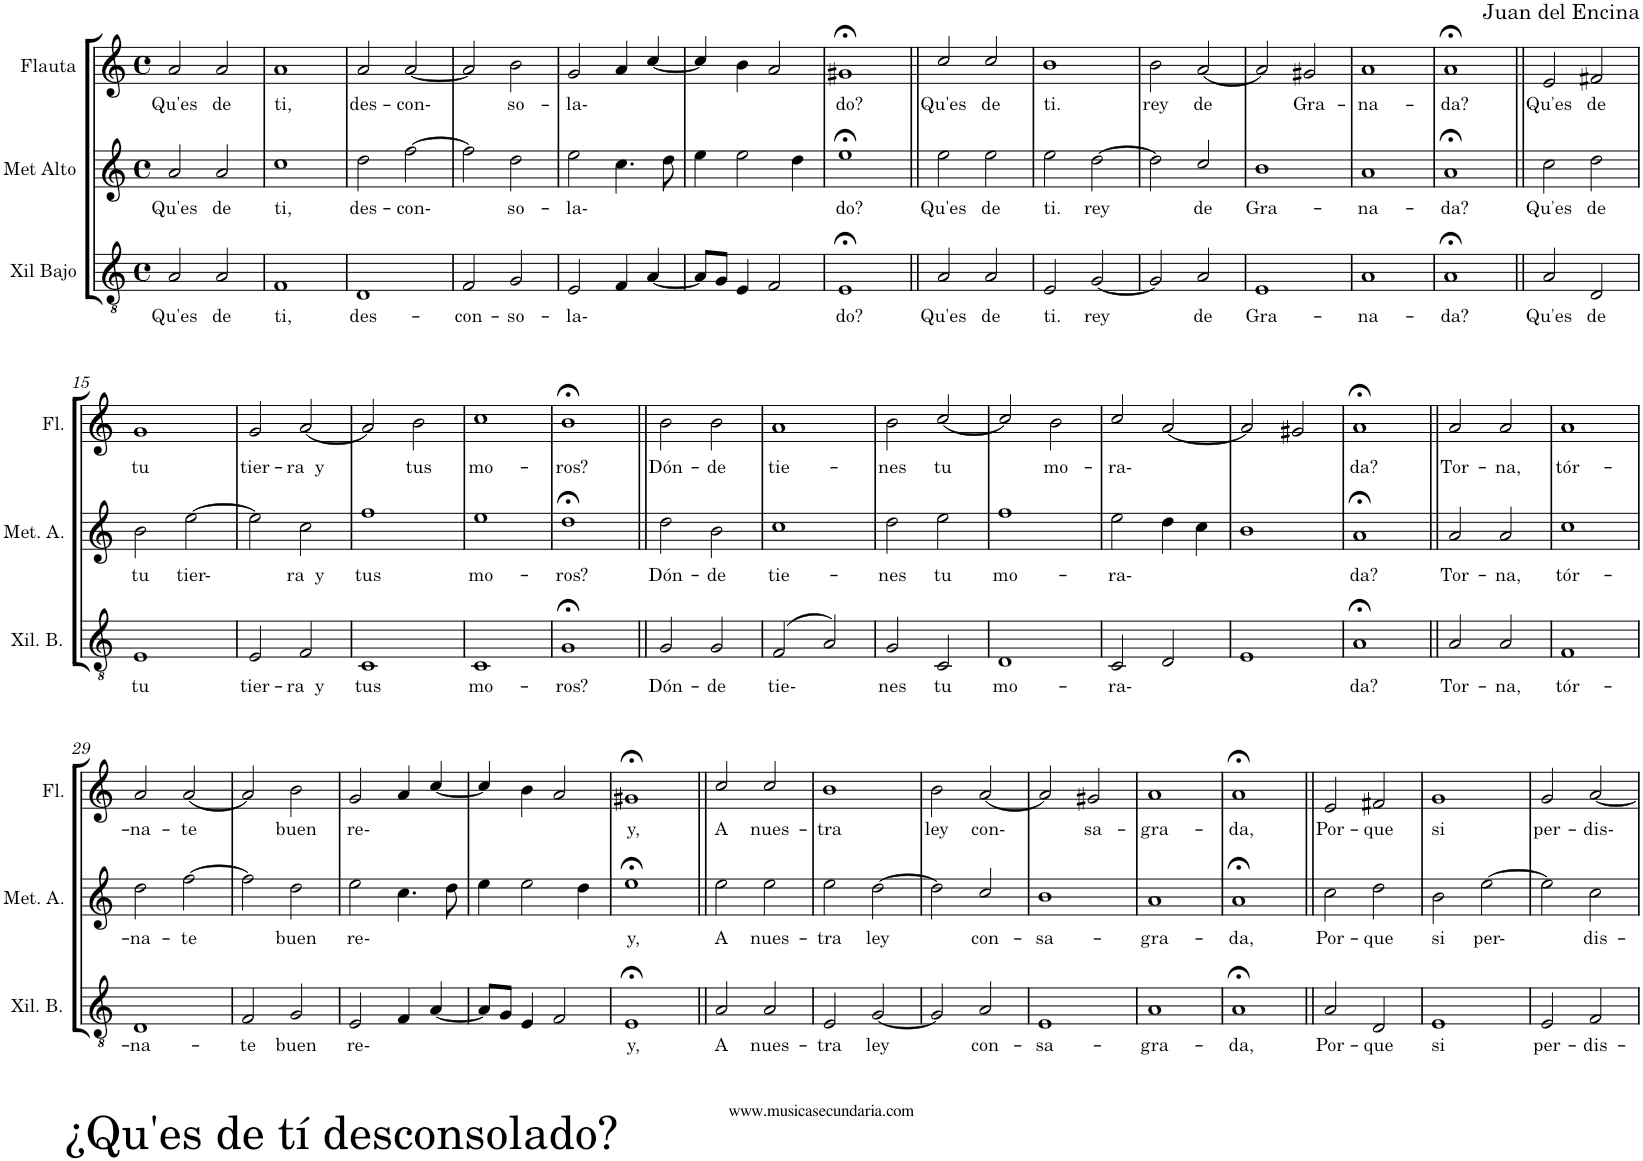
**kern	**text	**kern	**text	**kern	**text
*part3	*part3	*part2	*part2	*part1	*part1
*staff3	*staff3	*staff2	*staff2	*staff1	*staff1
*I"Xil Bajo	*	*I"Met Alto	*	*I"Flauta	*
*I'Xil. B.	*	*I'Met. A.	*	*I'Fl.	*
*clefGv2	*	*clefG2	*	*clefG2	*
*k[]	*	*k[]	*	*k[]	*
*C:	*	*C:	*	*C:	*
*M4/4	*	*M4/4	*	*M4/4	*
*met(c)	*	*met(c)	*	*met(c)	*
=1	=1	=1	=1	=1	=1
!	!LO:LY:b	!	!LO:LY:b	!	!LO:LY:b
2A/	Qu'es	2a/	Qu'es	2a/	Qu'es
!	!LO:LY:b	!	!LO:LY:b	!	!LO:LY:b
2A/	de	2a/	de	2a/	de
=2	=2	=2	=2	=2	=2
!	!LO:LY:b	!	!LO:LY:b	!	!LO:LY:b
1F	ti,	1cc	ti,	1a	ti,
=3	=3	=3	=3	=3	=3
!	!LO:LY:b	!	!LO:LY:b	!	!LO:LY:b
1D	des-	2dd\	des-	2a/	des-
!	!	!	!LO:LY:b	!	!LO:LY:b
.	.	[2ff\	-con-	[2a/	-con-
=4	=4	=4	=4	=4	=4
!	!LO:LY:b	!	!	!	!
2F/	-con-	2ff\]	.	2a/]	.
!	!LO:LY:b	!	!LO:LY:b	!	!LO:LY:b
2G/	-so-	2dd\	so-	2b\	so-
=5	=5	=5	=5	=5	=5
!	!LO:LY:b	!	!LO:LY:b	!	!LO:LY:b
2E/	-la-	2ee\	-la-	2g/	-la-
4F/	.	4.cc\	.	4a/	.
[4A/	.	.	.	[4cc/	.
.	.	8dd\	.	.	.
=6	=6	=6	=6	=6	=6
8A/L]	.	4ee\	.	4cc/]	.
8G/J	.	.	.	.	.
4E/	.	2ee\	.	4b\	.
2F/	.	.	.	2a/	.
.	.	4dd\	.	.	.
=7	=7	=7	=7	=7	=7
!	!LO:LY:b	!	!LO:LY:b	!	!LO:LY:b
1E;<	do?	1ee;<	do?	1g#X;<	do?
=8||	=8||	=8||	=8||	=8||	=8||
!	!LO:LY:b	!	!LO:LY:b	!	!LO:LY:b
2A/	Qu'es	2ee\	Qu'es	2cc/	Qu'es
!	!LO:LY:b	!	!LO:LY:b	!	!LO:LY:b
2A/	de	2ee\	de	2cc/	de
=9	=9	=9	=9	=9	=9
!	!LO:LY:b	!	!LO:LY:b	!	!LO:LY:b
2E/	ti.	2ee\	ti.	1b	ti.
!	!LO:LY:b	!	!LO:LY:b	!	!
[2G/	rey	[2dd\	rey	.	.
=10	=10	=10	=10	=10	=10
!	!	!	!	!	!LO:LY:b
2G/]	.	2dd\]	.	2b\	rey
!	!LO:LY:b	!	!LO:LY:b	!	!LO:LY:b
2A/	de	2cc/	de	[2a/	de
=11	=11	=11	=11	=11	=11
!	!LO:LY:b	!	!LO:LY:b	!	!
1E	Gra-	1b	Gra-	2a/]	.
!	!	!	!	!	!LO:LY:b
.	.	.	.	2g#X/	Gra-
=12	=12	=12	=12	=12	=12
!	!LO:LY:b	!	!LO:LY:b	!	!LO:LY:b
1A	-na-	1a	-na-	1a	-na-
=13	=13	=13	=13	=13	=13
!	!LO:LY:b	!	!LO:LY:b	!	!LO:LY:b
1A;<	-da?	1a;<	-da?	1a;<	-da?
=14||	=14||	=14||	=14||	=14||	=14||
!	!LO:LY:b	!	!LO:LY:b	!	!LO:LY:b
2A/	Qu'es	2cc\	Qu'es	2e/	Qu'es
!	!LO:LY:b	!	!LO:LY:b	!	!LO:LY:b
2D/	de	2dd\	de	2f#X/	de
!!LO:LB:g=z
=15	=15	=15	=15	=15	=15
!	!LO:LY:b	!	!LO:LY:b	!	!LO:LY:b
1E	tu	2b\	tu	1g	tu
!	!	!	!LO:LY:b	!	!
.	.	[2ee\	tier-	.	.
=16	=16	=16	=16	=16	=16
!	!LO:LY:b	!	!	!	!LO:LY:b
2E/	tier-	2ee\]	.	2g/	tier-
!	!LO:LY:b	!	!LO:LY:b	!	!LO:LY:b
2F/	-ra y	2cc\	ra y	[2a/	-ra y
=17	=17	=17	=17	=17	=17
!	!LO:LY:b	!	!LO:LY:b	!	!
1C	tus	1ff	tus	2a/]	.
!	!	!	!	!	!LO:LY:b
.	.	.	.	2b\	tus
=18	=18	=18	=18	=18	=18
!	!LO:LY:b	!	!LO:LY:b	!	!LO:LY:b
1C	mo-	1ee	mo-	1cc	mo-
=19	=19	=19	=19	=19	=19
!	!LO:LY:b	!	!LO:LY:b	!	!LO:LY:b
1G;<	-ros?	1dd;<	-ros?	1b;<	-ros?
=20||	=20||	=20||	=20||	=20||	=20||
!	!LO:LY:b	!	!LO:LY:b	!	!LO:LY:b
2G/	Dón-	2dd\	Dón-	2b\	Dón-
!	!LO:LY:b	!	!LO:LY:b	!	!LO:LY:b
2G/	-de	2b\	-de	2b\	-de
=21	=21	=21	=21	=21	=21
!	!LO:LY:b	!	!LO:LY:b	!	!LO:LY:b
(>2F/	tie-	1cc	tie-	1a	tie-
2A/)	.	.	.	.	.
=22	=22	=22	=22	=22	=22
!	!LO:LY:b	!	!LO:LY:b	!	!LO:LY:b
2G/	nes	2dd\	-nes	2b\	-nes
!	!LO:LY:b	!	!LO:LY:b	!	!LO:LY:b
2C/	tu	2ee\	tu	[2cc/	tu
=23	=23	=23	=23	=23	=23
!	!LO:LY:b	!	!LO:LY:b	!	!
1D	mo-	1ff	mo-	2cc/]	.
!	!	!	!	!	!LO:LY:b
.	.	.	.	2b\	mo-
=24	=24	=24	=24	=24	=24
!	!LO:LY:b	!	!LO:LY:b	!	!LO:LY:b
2C/	-ra-	2ee\	-ra-	2cc/	-ra-
2D/	.	4dd\	.	[2a/	.
.	.	4cc\	.	.	.
=25	=25	=25	=25	=25	=25
1E	.	1b	.	2a/]	.
.	.	.	.	2g#X/	.
=26	=26	=26	=26	=26	=26
!	!LO:LY:b	!	!LO:LY:b	!	!LO:LY:b
1A;<	da?	1a;<	da?	1a;<	da?
=27||	=27||	=27||	=27||	=27||	=27||
!	!LO:LY:b	!	!LO:LY:b	!	!LO:LY:b
2A/	Tor-	2a/	Tor-	2a/	Tor-
!	!LO:LY:b	!	!LO:LY:b	!	!LO:LY:b
2A/	-na,	2a/	-na,	2a/	-na,
=28	=28	=28	=28	=28	=28
!	!LO:LY:b	!	!LO:LY:b	!	!LO:LY:b
1F	tór-	1cc	tór-	1a	tór-
!!LO:LB:g=z
=29	=29	=29	=29	=29	=29
!	!LO:LY:b	!	!LO:LY:b	!	!LO:LY:b
1D	-na-	2dd\	-na-	2a/	-na-
!	!	!	!LO:LY:b	!	!LO:LY:b
.	.	[2ff\	-te	[2a/	-te
=30	=30	=30	=30	=30	=30
!	!LO:LY:b	!	!	!	!
2F/	-te	2ff\]	.	2a/]	.
!	!LO:LY:b	!	!LO:LY:b	!	!LO:LY:b
2G/	buen	2dd\	buen	2b\	buen
=31	=31	=31	=31	=31	=31
!	!LO:LY:b	!	!LO:LY:b	!	!LO:LY:b
2E/	re-	2ee\	re-	2g/	re-
4F/	.	4.cc\	.	4a/	.
[4A/	.	.	.	[4cc/	.
.	.	8dd\	.	.	.
=32	=32	=32	=32	=32	=32
8A/L]	.	4ee\	.	4cc/]	.
8G/J	.	.	.	.	.
4E/	.	2ee\	.	4b\	.
2F/	.	.	.	2a/	.
.	.	4dd\	.	.	.
=33	=33	=33	=33	=33	=33
!	!LO:LY:b	!	!LO:LY:b	!	!LO:LY:b
1E;<	y,	1ee;<	y,	1g#X;<	y,
=34||	=34||	=34||	=34||	=34||	=34||
!	!LO:LY:b	!	!LO:LY:b	!	!LO:LY:b
2A/	A	2ee\	A	2cc/	A
!	!LO:LY:b	!	!LO:LY:b	!	!LO:LY:b
2A/	nues-	2ee\	nues-	2cc/	nues-
=35	=35	=35	=35	=35	=35
!	!LO:LY:b	!	!LO:LY:b	!	!LO:LY:b
2E/	-tra	2ee\	-tra	1b	-tra
!	!LO:LY:b	!	!LO:LY:b	!	!
[2G/	ley	[2dd\	ley	.	.
=36	=36	=36	=36	=36	=36
!	!	!	!	!	!LO:LY:b
2G/]	.	2dd\]	.	2b\	ley
!	!LO:LY:b	!	!LO:LY:b	!	!LO:LY:b
2A/	con-	2cc/	con-	[2a/	con-
=37	=37	=37	=37	=37	=37
!	!LO:LY:b	!	!LO:LY:b	!	!
1E	-sa-	1b	-sa-	2a/]	.
!	!	!	!	!	!LO:LY:b
.	.	.	.	2g#X/	sa-
=38	=38	=38	=38	=38	=38
!	!LO:LY:b	!	!LO:LY:b	!	!LO:LY:b
1A	-gra-	1a	-gra-	1a	-gra-
=39	=39	=39	=39	=39	=39
!	!LO:LY:b	!	!LO:LY:b	!	!LO:LY:b
1A;<	-da,	1a;<	-da,	1a;<	-da,
=40||	=40||	=40||	=40||	=40||	=40||
!	!LO:LY:b	!	!LO:LY:b	!	!LO:LY:b
2A/	Por-	2cc\	Por-	2e/	Por-
!	!LO:LY:b	!	!LO:LY:b	!	!LO:LY:b
2D/	-que	2dd\	-que	2f#X/	-que
=41	=41	=41	=41	=41	=41
!	!LO:LY:b	!	!LO:LY:b	!	!LO:LY:b
1E	si	2b\	si	1g	si
!	!	!	!LO:LY:b	!	!
.	.	[2ee\	per-	.	.
=42	=42	=42	=42	=42	=42
!	!LO:LY:b	!	!	!	!LO:LY:b
2E/	per-	2ee\]	.	2g/	per-
!	!LO:LY:b	!	!LO:LY:b	!	!LO:LY:b
2F/	-dis-	2cc\	dis-	[2a/	-dis-
=	=	=	=	=	=
*-	*-	*-	*-	*-	*-
